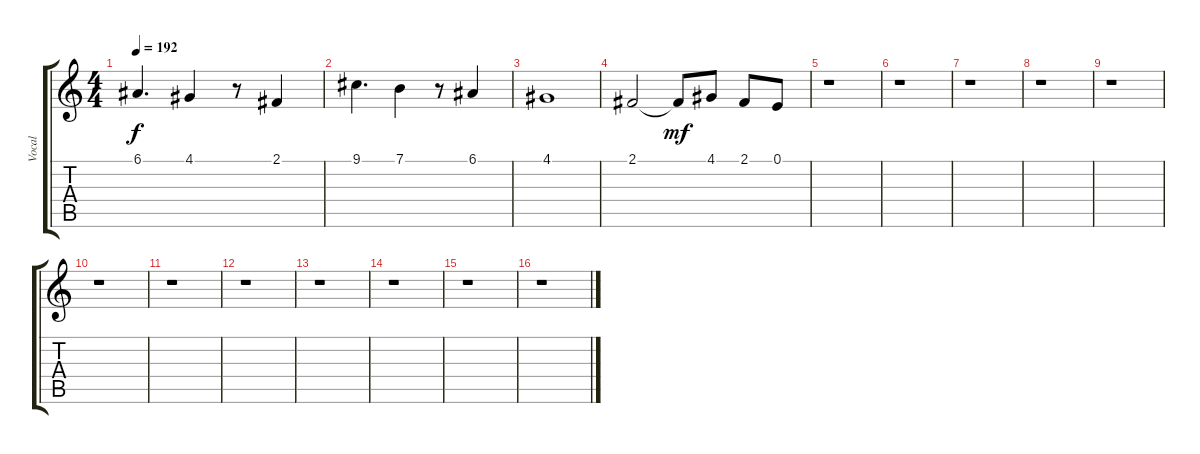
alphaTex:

\track ("Vocal" "Vocal") {instrument tenorsax}
\staff {score tabs}
\tuning (E4 B3 G3 D3 A2 E2) {hide}
\ts (4 4)
\tempo 192
\clef g2
\ks c
6.1.4{d dy f} 4.1.4 r.8 2.1.4 |
9.1.4{d} 7.1.4 r.8 6.1.4 |
4.1.1 |
2.1.2 2.1{t}.8{dy mf} 4.1.8 2.1.8 0.1.8 |
r.1 |
r.1 |
r.1 |
r.1 |
r.1 |
r.1 |
r.1 |
r.1 |
r.1 |
r.1 |
r.1 |
r.1
